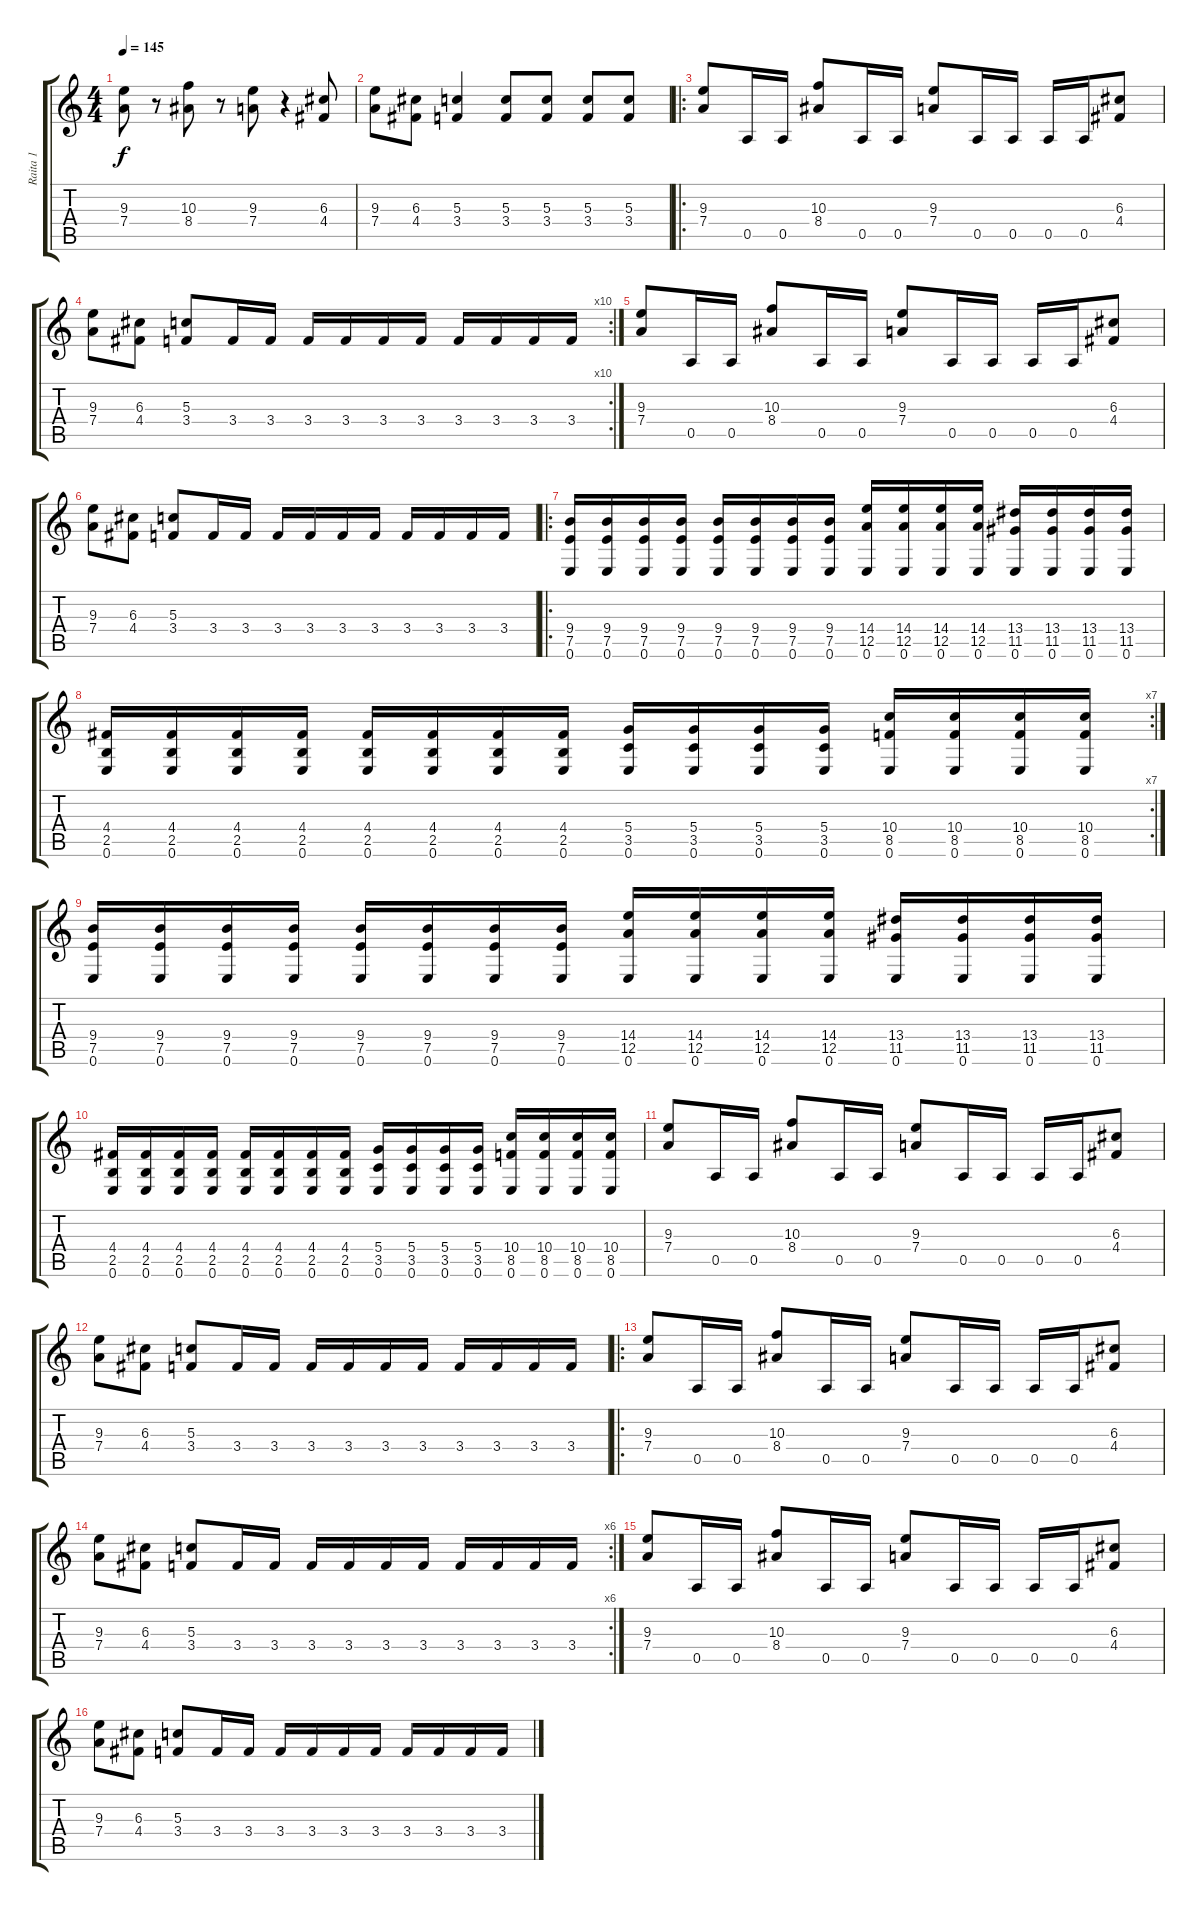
\track ("Raita 1" "Raita 1") {instrument distortionguitar}
\staff {score tabs}
\tuning (E4 B3 G3 D3 A2 E2) {hide}
\ts (4 4)
\tempo 145
\clef g2
\ks c
(9.3 7.4).8{dy f instrument distortionguitar} r.8 (10.3 8.4).8 r.8 (9.3 7.4).8 r.4 (6.3 4.4).8 |
(9.3 7.4).8 (6.3 4.4).8 (5.3 3.4).4 (5.3 3.4).8 (5.3 3.4).8 (5.3 3.4).8 (5.3 3.4).8 |
\ro
(9.3 7.4).8 0.5.16 0.5.16 (10.3 8.4).8 0.5.16 0.5.16 (9.3 7.4).8 0.5.16 0.5.16 0.5.16 0.5.16 (6.3 4.4).8 |
\rc 10
(9.3 7.4).8 (6.3 4.4).8 (5.3 3.4).8 3.4.16 3.4.16 3.4.16 3.4.16 3.4.16 3.4.16 3.4.16 3.4.16 3.4.16 3.4.16 |
(9.3 7.4).8 0.5.16 0.5.16 (10.3 8.4).8 0.5.16 0.5.16 (9.3 7.4).8 0.5.16 0.5.16 0.5.16 0.5.16 (6.3 4.4).8 |
(9.3 7.4).8 (6.3 4.4).8 (5.3 3.4).8 3.4.16 3.4.16 3.4.16 3.4.16 3.4.16 3.4.16 3.4.16 3.4.16 3.4.16 3.4.16 |
\ro
(9.4 7.5 0.6).16 (9.4 7.5 0.6).16 (9.4 7.5 0.6).16 (9.4 7.5 0.6).16 (9.4 7.5 0.6).16 (9.4 7.5 0.6).16 (9.4 7.5 0.6).16 (9.4 7.5 0.6).16 (14.4 12.5 0.6).16 (14.4 12.5 0.6).16 (14.4 12.5 0.6).16 (14.4 12.5 0.6).16 (13.4 11.5 0.6).16 (13.4 11.5 0.6).16 (13.4 11.5 0.6).16 (13.4 11.5 0.6).16 |
\rc 7
(4.4 2.5 0.6).16 (4.4 2.5 0.6).16 (4.4 2.5 0.6).16 (4.4 2.5 0.6).16 (4.4 2.5 0.6).16 (4.4 2.5 0.6).16 (4.4 2.5 0.6).16 (4.4 2.5 0.6).16 (5.4 3.5 0.6).16 (5.4 3.5 0.6).16 (5.4 3.5 0.6).16 (5.4 3.5 0.6).16 (10.4 8.5 0.6).16 (10.4 8.5 0.6).16 (10.4 8.5 0.6).16 (10.4 8.5 0.6).16 |
(9.4 7.5 0.6).16 (9.4 7.5 0.6).16 (9.4 7.5 0.6).16 (9.4 7.5 0.6).16 (9.4 7.5 0.6).16 (9.4 7.5 0.6).16 (9.4 7.5 0.6).16 (9.4 7.5 0.6).16 (14.4 12.5 0.6).16 (14.4 12.5 0.6).16 (14.4 12.5 0.6).16 (14.4 12.5 0.6).16 (13.4 11.5 0.6).16 (13.4 11.5 0.6).16 (13.4 11.5 0.6).16 (13.4 11.5 0.6).16 |
(4.4 2.5 0.6).16 (4.4 2.5 0.6).16 (4.4 2.5 0.6).16 (4.4 2.5 0.6).16 (4.4 2.5 0.6).16 (4.4 2.5 0.6).16 (4.4 2.5 0.6).16 (4.4 2.5 0.6).16 (5.4 3.5 0.6).16 (5.4 3.5 0.6).16 (5.4 3.5 0.6).16 (5.4 3.5 0.6).16 (10.4 8.5 0.6).16 (10.4 8.5 0.6).16 (10.4 8.5 0.6).16 (10.4 8.5 0.6).16 |
(9.3 7.4).8 0.5.16 0.5.16 (10.3 8.4).8 0.5.16 0.5.16 (9.3 7.4).8 0.5.16 0.5.16 0.5.16 0.5.16 (6.3 4.4).8 |
(9.3 7.4).8 (6.3 4.4).8 (5.3 3.4).8 3.4.16 3.4.16 3.4.16 3.4.16 3.4.16 3.4.16 3.4.16 3.4.16 3.4.16 3.4.16 |
\ro
(9.3 7.4).8 0.5.16 0.5.16 (10.3 8.4).8 0.5.16 0.5.16 (9.3 7.4).8 0.5.16 0.5.16 0.5.16 0.5.16 (6.3 4.4).8 |
\rc 6
(9.3 7.4).8 (6.3 4.4).8 (5.3 3.4).8 3.4.16 3.4.16 3.4.16 3.4.16 3.4.16 3.4.16 3.4.16 3.4.16 3.4.16 3.4.16 |
(9.3 7.4).8 0.5.16 0.5.16 (10.3 8.4).8 0.5.16 0.5.16 (9.3 7.4).8 0.5.16 0.5.16 0.5.16 0.5.16 (6.3 4.4).8 |
(9.3 7.4).8 (6.3 4.4).8 (5.3 3.4).8 3.4.16 3.4.16 3.4.16 3.4.16 3.4.16 3.4.16 3.4.16 3.4.16 3.4.16 3.4.16
